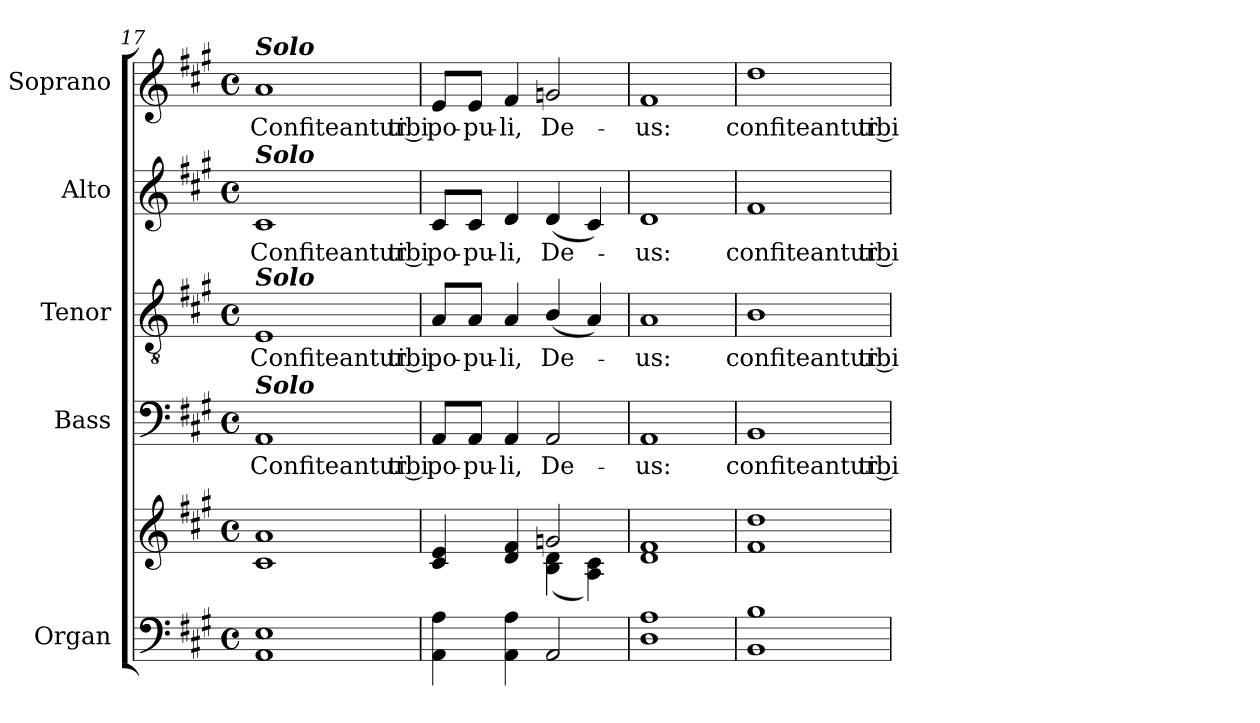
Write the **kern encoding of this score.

**kern	**kern	**kern	**text	**kern	**text	**kern	**text	**kern	**text
*part5	*part5	*part4	*part4	*part3	*part3	*part2	*part2	*part1	*part1
*staff6	*staff5	*staff4	*staff4	*staff3	*staff3	*staff2	*staff2	*staff1	*staff1
*I"Organ	*	*I"Bass	*	*I"Tenor	*	*I"Alto	*	*I"Soprano	*
*	*	*I'B	*	*I'T	*	*I'A	*	*I'S	*
!!LO:LB:g=z
*clefF4	*clefG2	*clefF4	*	*clefGv2	*	*clefG2	*	*clefG2	*
*k[f#c#g#]	*k[f#c#g#]	*k[f#c#g#]	*	*k[f#c#g#]	*	*k[f#c#g#]	*	*k[f#c#g#]	*
*A:	*A:	*A:	*	*A:	*	*A:	*	*A:	*
*M4/4	*M4/4	*M4/4	*	*M4/4	*	*M4/4	*	*M4/4	*
*met(c)	*met(c)	*met(c)	*	*met(c)	*	*met(c)	*	*met(c)	*
=17	=17	=17	=17	=17	=17	=17	=17	=17	=17
*	*^	*	*	*	*	*	*	*	*
!	!	!	!	!	!	!	!	!	!LO:TX:a:Bi:t=Solo	!
!	!	!	!	!	!	!	!LO:TX:a:Bi:t=Solo	!	!	!
!	!	!	!	!	!LO:TX:a:Bi:t=Solo	!	!	!	!	!
!	!	!	!LO:TX:a:Bi:t=Solo	!	!	!	!	!	!	!
!	!	!	!	!LO:LY:b	!	!LO:LY:b	!	!LO:LY:b	!	!LO:LY:b
1AA 1E	1c# 1a	1ryy	1AA	Confiteantur tibi	1E	Confiteantur tibi	1c#	Confiteantur tibi	1a	Confiteantur tibi
=18	=18	=18	=18	=18	=18	=18	=18	=18	=18	=18
!	!	!	!	!LO:LY:b	!	!LO:LY:b	!	!LO:LY:b	!	!LO:LY:b
4AA 4A	4c# 4e	2ryy	8AA/L	po-	8A/L	po-	8c#/L	po-	8e/L	po-
!	!	!	!	!LO:LY:b	!	!LO:LY:b	!	!LO:LY:b	!	!LO:LY:b
.	.	.	8AA/J	-pu-	8A/J	-pu-	8c#/J	-pu-	8e/J	-pu-
!	!	!	!	!LO:LY:b	!	!LO:LY:b	!	!LO:LY:b	!	!LO:LY:b
4AA 4A	4d 4f#	.	4AA	-li,	4A	-li,	4d	-li,	4f#	-li,
!	!	!	!	!LO:LY:b	!	!LO:LY:b	!	!LO:LY:b	!	!LO:LY:b
2AA	2gn	(<4B\ 4d\	2AA	De-	(<4B/	De-	(<4d	De-	2gn	De-
.	.	4A\ 4c#\)	.	.	4A)	.	4c#)	.	.	.
=19	=19	=19	=19	=19	=19	=19	=19	=19	=19	=19
!	!	!	!	!LO:LY:b	!	!LO:LY:b	!	!LO:LY:b	!	!LO:LY:b
1D 1A	1d 1f#	1ryy	1AA	-us:	1A	us:	1d	us:	1f#	-us:
=20	=20	=20	=20	=20	=20	=20	=20	=20	=20	=20
!	!	!	!	!LO:LY:b	!	!LO:LY:b	!	!LO:LY:b	!	!LO:LY:b
1BB 1B	1f# 1dd	1ryy	1BB	confiteantur tibi	1B	confiteantur tibi	1f#	confiteantur tibi	1dd	confiteantur tibi
*	*v	*v	*	*	*	*	*	*	*	*
=	=	=	=	=	=	=	=	=	=
*-	*-	*-	*-	*-	*-	*-	*-	*-	*-
